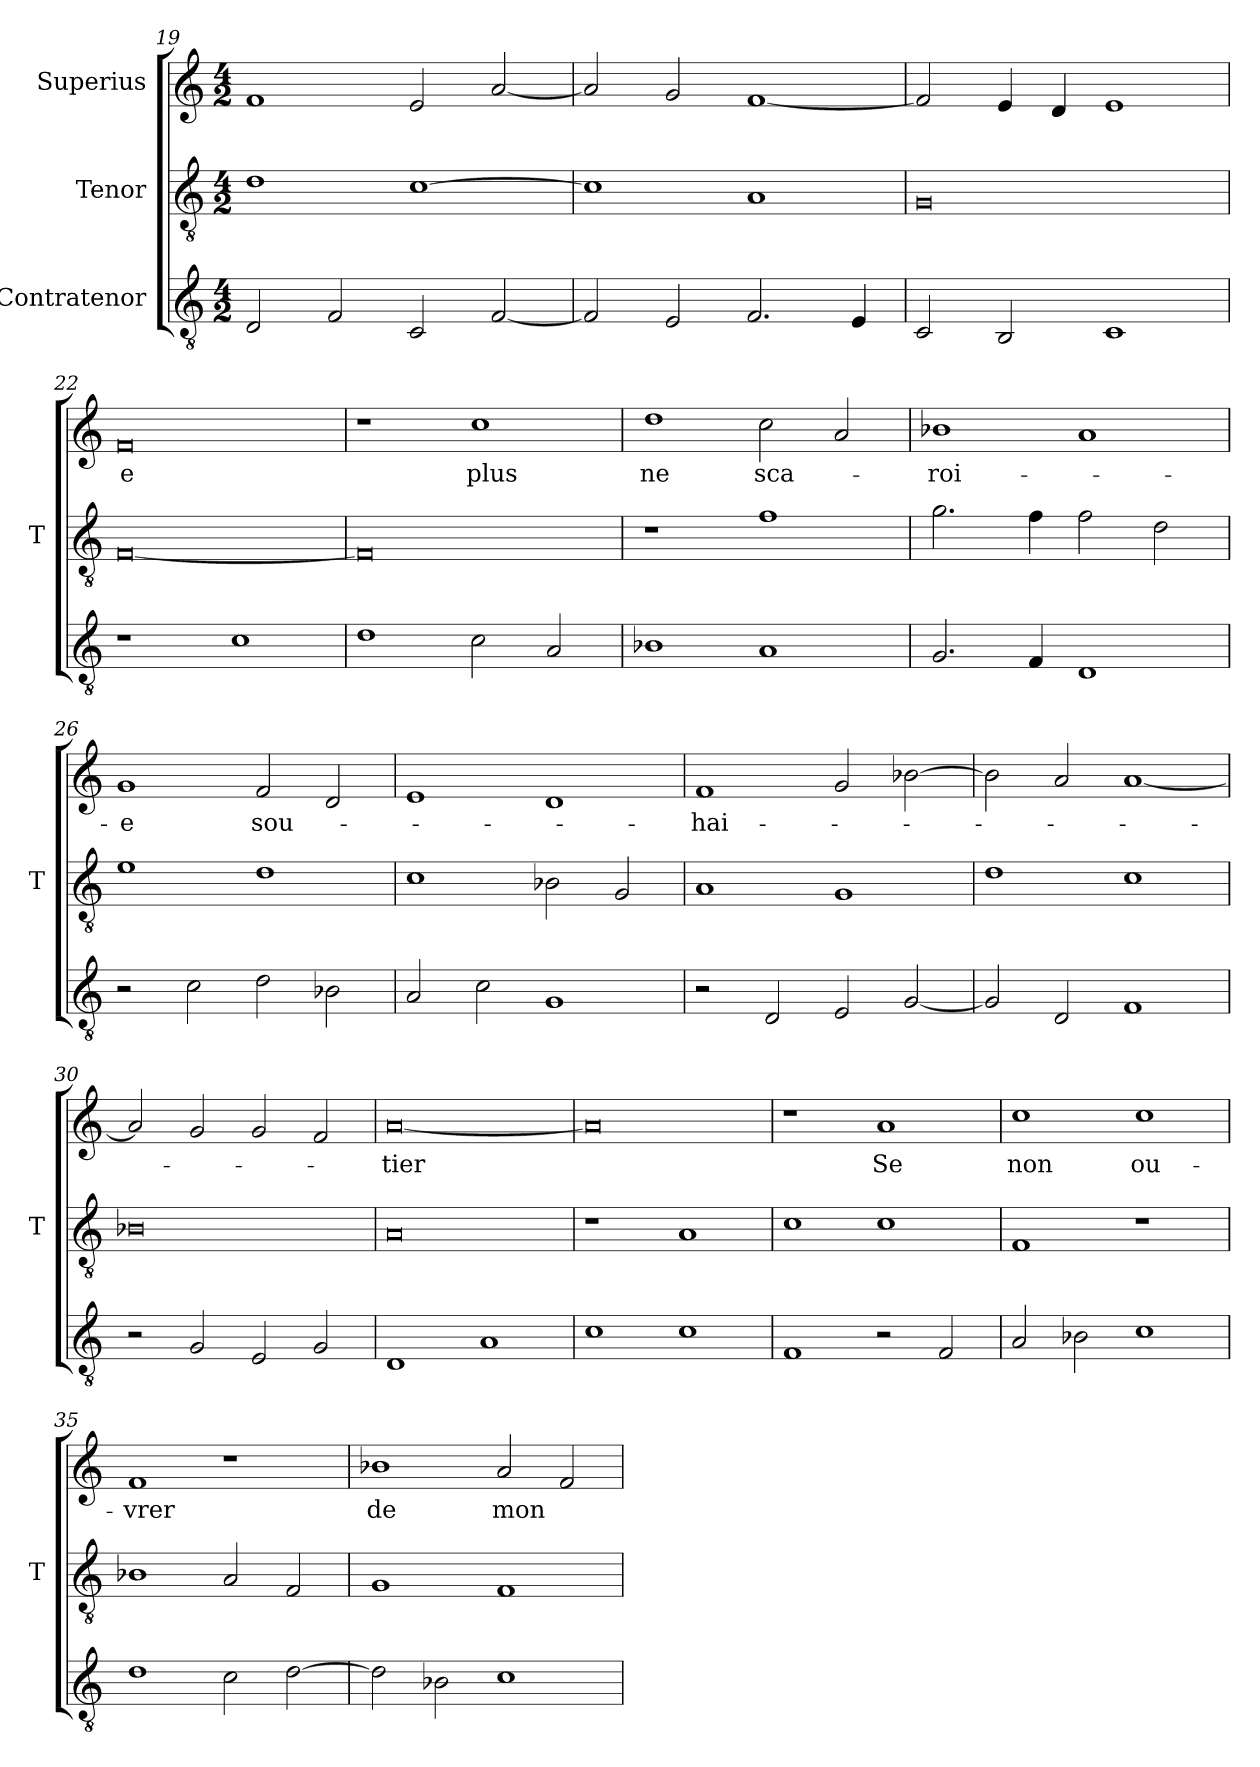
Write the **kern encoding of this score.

**kern	**kern	**kern	**text
*part3	*part2	*part1	*part1
*staff3	*staff2	*staff1	*staff1
*I"Contratenor	*I"Tenor	*I"Superius	*
*	*I'T	*	*
*clefGv2	*clefGv2	*clefG2	*
*M4/2	*M4/2	*M4/2	*
=19	=19	=19	=19
2D	1d	1f	.
2F	.	.	.
2C	[1c	2e	.
[2F	.	[2a	.
=20	=20	=20	=20
2F]	1c]	2a]	.
2E	.	2g	.
2.F	1A	[1f	.
4E	.	.	.
=21	=21	=21	=21
2C	0G	2f]	.
2BB	.	4e	.
.	.	4d	.
1C	.	1e	.
=22	=22	=22	=22
1r	[0F	0f	-e
1c	.	.	.
=23	=23	=23	=23
1d	0F]	1r	.
2c	.	1cc	-plus
2A	.	.	.
=24	=24	=24	=24
1B-X	1r	1dd	-ne
1A	1f	2cc	sca-
.	.	2a	.
=25	=25	=25	=25
2.G	2.g	1b-X	-roi-
4F	4f	.	.
1D	2f	1a	.
.	2d	.	.
=26	=26	=26	=26
2r	1e	1g	-e
2c	.	.	.
2d	1d	2f	sou-
2B-X	.	2d	.
=27	=27	=27	=27
2A	1c	1e	.
2c	.	.	.
1G	2B-X	1d	.
.	2G	.	.
=28	=28	=28	=28
2r	1A	1f	-hai-
2D	.	.	.
2E	1G	2g	.
[2G	.	[2b-X	.
=29	=29	=29	=29
2G]	1d	2b-]	.
2D	.	2a	.
1F	1c	[1a	.
=30	=30	=30	=30
2r	0B-X	2a]	.
2G	.	2g	.
2E	.	2g	.
2G	.	2f	.
=31	=31	=31	=31
1D	0A	[0a	-tier
1A	.	.	.
=32	=32	=32	=32
1c	1r	0a]	.
1c	1A	.	.
=33	=33	=33	=33
1F	1c	1r	.
2r	1c	1a	-Se
2F	.	.	.
=34	=34	=34	=34
2A	1F	1cc	-non
2B-X	.	.	.
1c	1r	1cc	ou-
=35	=35	=35	=35
1d	1B-X	1f	-vrer
2c	2A	1r	.
[2d	2F	.	.
=36	=36	=36	=36
2d]	1G	1b-X	-de
2B-X	.	.	.
1c	1F	2a	-mon
.	.	2f	.
=	=	=	=
*-	*-	*-	*-
